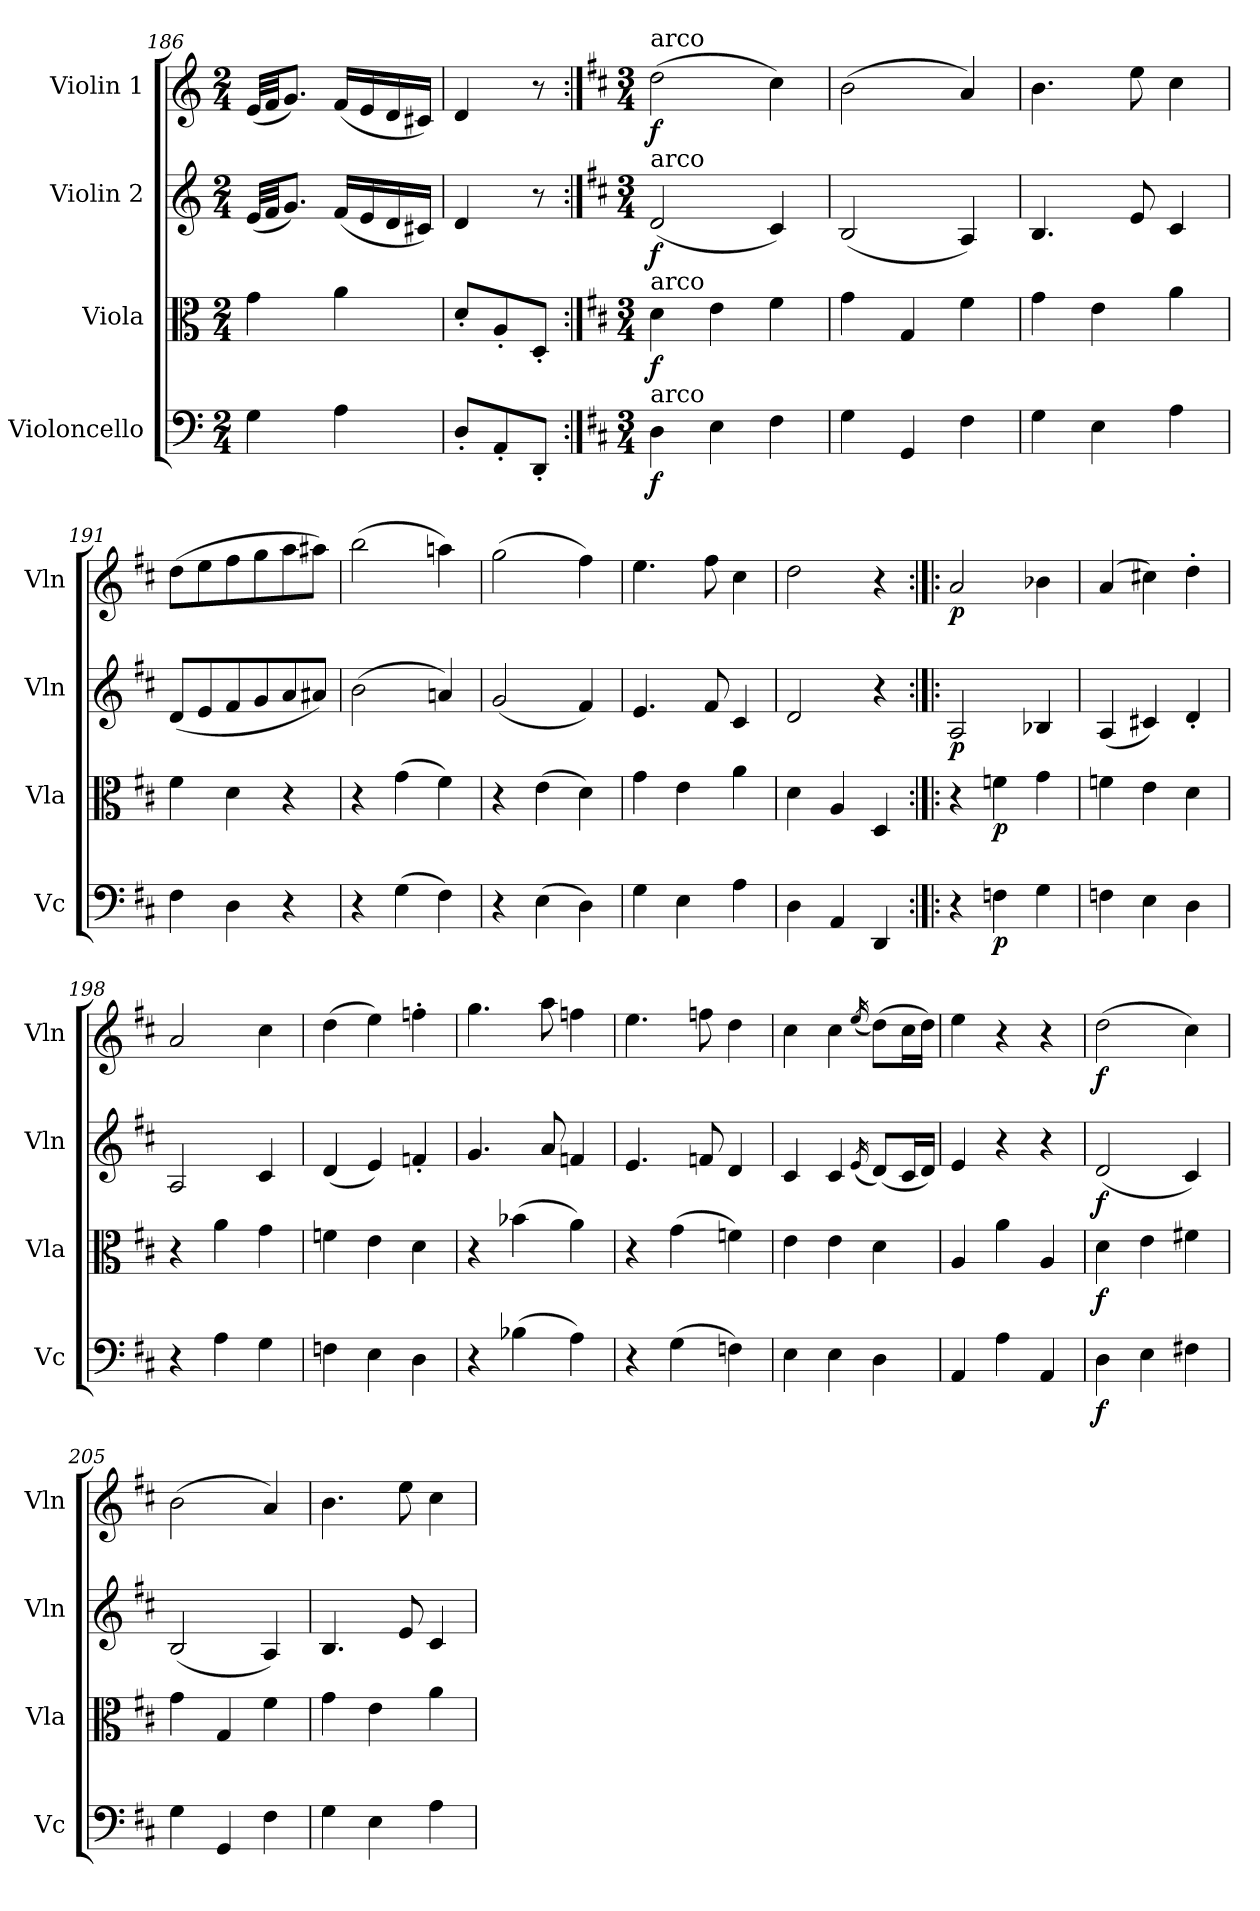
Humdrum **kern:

**kern	**dynam	**kern	**dynam	**kern	**dynam	**kern	**dynam
*part4	*part4	*part3	*part3	*part2	*part2	*part1	*part1
*staff4	*staff4	*staff3	*staff3	*staff2	*staff2	*staff1	*staff1
*I"Violoncello	*	*I"Viola	*	*I"Violin 2	*	*I"Violin 1	*
*I'Vc	*	*I'Vla	*	*I'Vln	*	*I'Vln	*
*clefF4	*	*clefC3	*	*clefG2	*	*clefG2	*
*k[]	*	*k[]	*	*k[]	*	*k[]	*
*M2/4	*	*M2/4	*	*M2/4	*	*M2/4	*
=186	=186	=186	=186	=186	=186	=186	=186
4G\	.	4g\	.	(<32e/LLL	.	(<32e/LLL	.
.	.	.	.	32f/JJ	.	32f/JJ	.
.	.	.	.	8.g/J)	.	8.g/J)	.
4A\	.	4a\	.	(<16f/LL	.	(<16f/LL	.
.	.	.	.	16e/	.	16e/	.
.	.	.	.	16d/	.	16d/	.
.	.	.	.	16c#X/JJ)	.	16c#X/JJ)	.
=187	=187	=187	=187	=187	=187	=187	=187
8D'/L	.	8d'/L	.	4d/	.	4d/	.
8AA'/	.	8A'/	.	.	.	.	.
8DD'/J	.	8D'/J	.	8r	.	8r	.
!!LO:PB:g=z
=188:|!	=188:|!	=188:|!	=188:|!	=188:|!	=188:|!	=188:|!	=188:|!
*k[f#c#]	*	*k[f#c#]	*	*k[f#c#]	*	*k[f#c#]	*
*M3/4	*	*M3/4	*	*M3/4	*	*M3/4	*
*	*	*	*	*	*	*MM120	*
!	!	!	!	!	!	!LO:TX:a:t=arco	!
!	!	!	!	!LO:TX:a:t=arco	!	!	!
!	!	!LO:TX:a:t=arco	!	!	!	!	!
!LO:TX:a:t=arco	!	!	!	!	!	!	!
!	!LO:DY:b	!	!LO:DY:b	!	!LO:DY:b	!	!LO:DY:b
4D\	f	4d\	f	(<2d/	f	(>2dd\	f
4E\	.	4e\	.	.	.	.	.
4F#\	.	4f#\	.	4c#/)	.	4cc#\)	.
=189	=189	=189	=189	=189	=189	=189	=189
4G\	.	4g\	.	(<2B/	.	(>2b\	.
4GG/	.	4G/	.	.	.	.	.
4F#\	.	4f#\	.	4A/)	.	4a/)	.
=190	=190	=190	=190	=190	=190	=190	=190
4G\	.	4g\	.	4.B/	.	4.b\	.
4E\	.	4e\	.	.	.	.	.
.	.	.	.	8e/	.	8ee\	.
4A\	.	4a\	.	4c#/	.	4cc#\	.
=191	=191	=191	=191	=191	=191	=191	=191
4F#\	.	4f#\	.	(<8d/L	.	(>8dd\L	.
.	.	.	.	8e/	.	8ee\	.
4D\	.	4d\	.	8f#/	.	8ff#\	.
.	.	.	.	8g/	.	8gg\	.
4r	.	4r	.	8a/	.	8aa\	.
.	.	.	.	8a#X/J)	.	8aa#X\J)	.
=192	=192	=192	=192	=192	=192	=192	=192
4r	.	4r	.	(>2b\	.	(>2bb\	.
(>4G\	.	(>4g\	.	.	.	.	.
4F#\)	.	4f#\)	.	4an/)	.	4aan\)	.
!!LO:LB:g=z
=193	=193	=193	=193	=193	=193	=193	=193
4r	.	4r	.	(<2g/	.	(>2gg\	.
(>4E\	.	(>4e\	.	.	.	.	.
4D\)	.	4d\)	.	4f#/)	.	4ff#\)	.
=194	=194	=194	=194	=194	=194	=194	=194
4G\	.	4g\	.	4.e/	.	4.ee\	.
4E\	.	4e\	.	.	.	.	.
.	.	.	.	8f#/	.	8ff#\	.
4A\	.	4a\	.	4c#/	.	4cc#\	.
=195	=195	=195	=195	=195	=195	=195	=195
4D\	.	4d\	.	2d/	.	2dd\	.
4AA/	.	4A/	.	.	.	.	.
4DD/	.	4D/	.	4r	.	4r	.
=196:|!|:	=196:|!|:	=196:|!|:	=196:|!|:	=196:|!|:	=196:|!|:	=196:|!|:	=196:|!|:
!	!	!	!	!	!LO:DY:b	!	!LO:DY:b
4r	.	4r	.	2A/	p	2a/	p
!	!LO:DY:b	!	!LO:DY:b	!	!	!	!
4Fn\	p	4fn\	p	.	.	.	.
4G\	.	4g\	.	4B-X/	.	4b-X\	.
=197	=197	=197	=197	=197	=197	=197	=197
4Fn\	.	4fn\	.	(<4A/	.	(>4a/	.
4E\	.	4e\	.	4c#X/)	.	4cc#X\)	.
4D\	.	4d\	.	4d'/	.	4dd'\	.
=198	=198	=198	=198	=198	=198	=198	=198
4r	.	4r	.	2A/	.	2a/	.
4A\	.	4a\	.	.	.	.	.
4G\	.	4g\	.	4c#/	.	4cc#\	.
!!LO:LB:g=z
=199	=199	=199	=199	=199	=199	=199	=199
4Fn\	.	4fn\	.	(<4d/	.	(>4dd\	.
4E\	.	4e\	.	4e/)	.	4ee\)	.
4D\	.	4d\	.	4fn'/	.	4ffn'\	.
=200	=200	=200	=200	=200	=200	=200	=200
4r	.	4r	.	4.g/	.	4.gg\	.
(>4B-X\	.	(>4b-X\	.	.	.	.	.
.	.	.	.	8a/	.	8aa\	.
4A\)	.	4a\)	.	4fn/	.	4ffn\	.
=201	=201	=201	=201	=201	=201	=201	=201
4r	.	4r	.	4.e/	.	4.ee\	.
(>4G\	.	(>4g\	.	.	.	.	.
.	.	.	.	8fn/	.	8ffn\	.
4Fn\)	.	4fn\)	.	4d/	.	4dd\	.
=202	=202	=202	=202	=202	=202	=202	=202
4E\	.	4e\	.	4c#/	.	4cc#\	.
4E\	.	4e\	.	4c#/	.	4cc#\	.
.	.	.	.	(<16qe/	.	(<16qee/	.
4D\	.	4d\	.	(<8d/L)	.	(>8dd\L)	.
.	.	.	.	16c#/L	.	16cc#\L	.
.	.	.	.	16d/JJ)	.	16dd\JJ)	.
=203	=203	=203	=203	=203	=203	=203	=203
4AA/	.	4A/	.	4e/	.	4ee\	.
4A\	.	4a\	.	4r	.	4r	.
4AA/	.	4A/	.	4r	.	4r	.
=204	=204	=204	=204	=204	=204	=204	=204
!	!LO:DY:b	!	!LO:DY:b	!	!LO:DY:b	!	!LO:DY:b
4D\	f	4d\	f	(<2d/	f	(>2dd\	f
4E\	.	4e\	.	.	.	.	.
4F#X\	.	4f#X\	.	4c#/)	.	4cc#\)	.
!!LO:LB:g=z
=205	=205	=205	=205	=205	=205	=205	=205
4G\	.	4g\	.	(<2B/	.	(>2b\	.
4GG/	.	4G/	.	.	.	.	.
4F#\	.	4f#\	.	4A/)	.	4a/)	.
=206	=206	=206	=206	=206	=206	=206	=206
4G\	.	4g\	.	4.B/	.	4.b\	.
4E\	.	4e\	.	.	.	.	.
.	.	.	.	8e/	.	8ee\	.
4A\	.	4a\	.	4c#/	.	4cc#\	.
=	=	=	=	=	=	=	=
*-	*-	*-	*-	*-	*-	*-	*-
